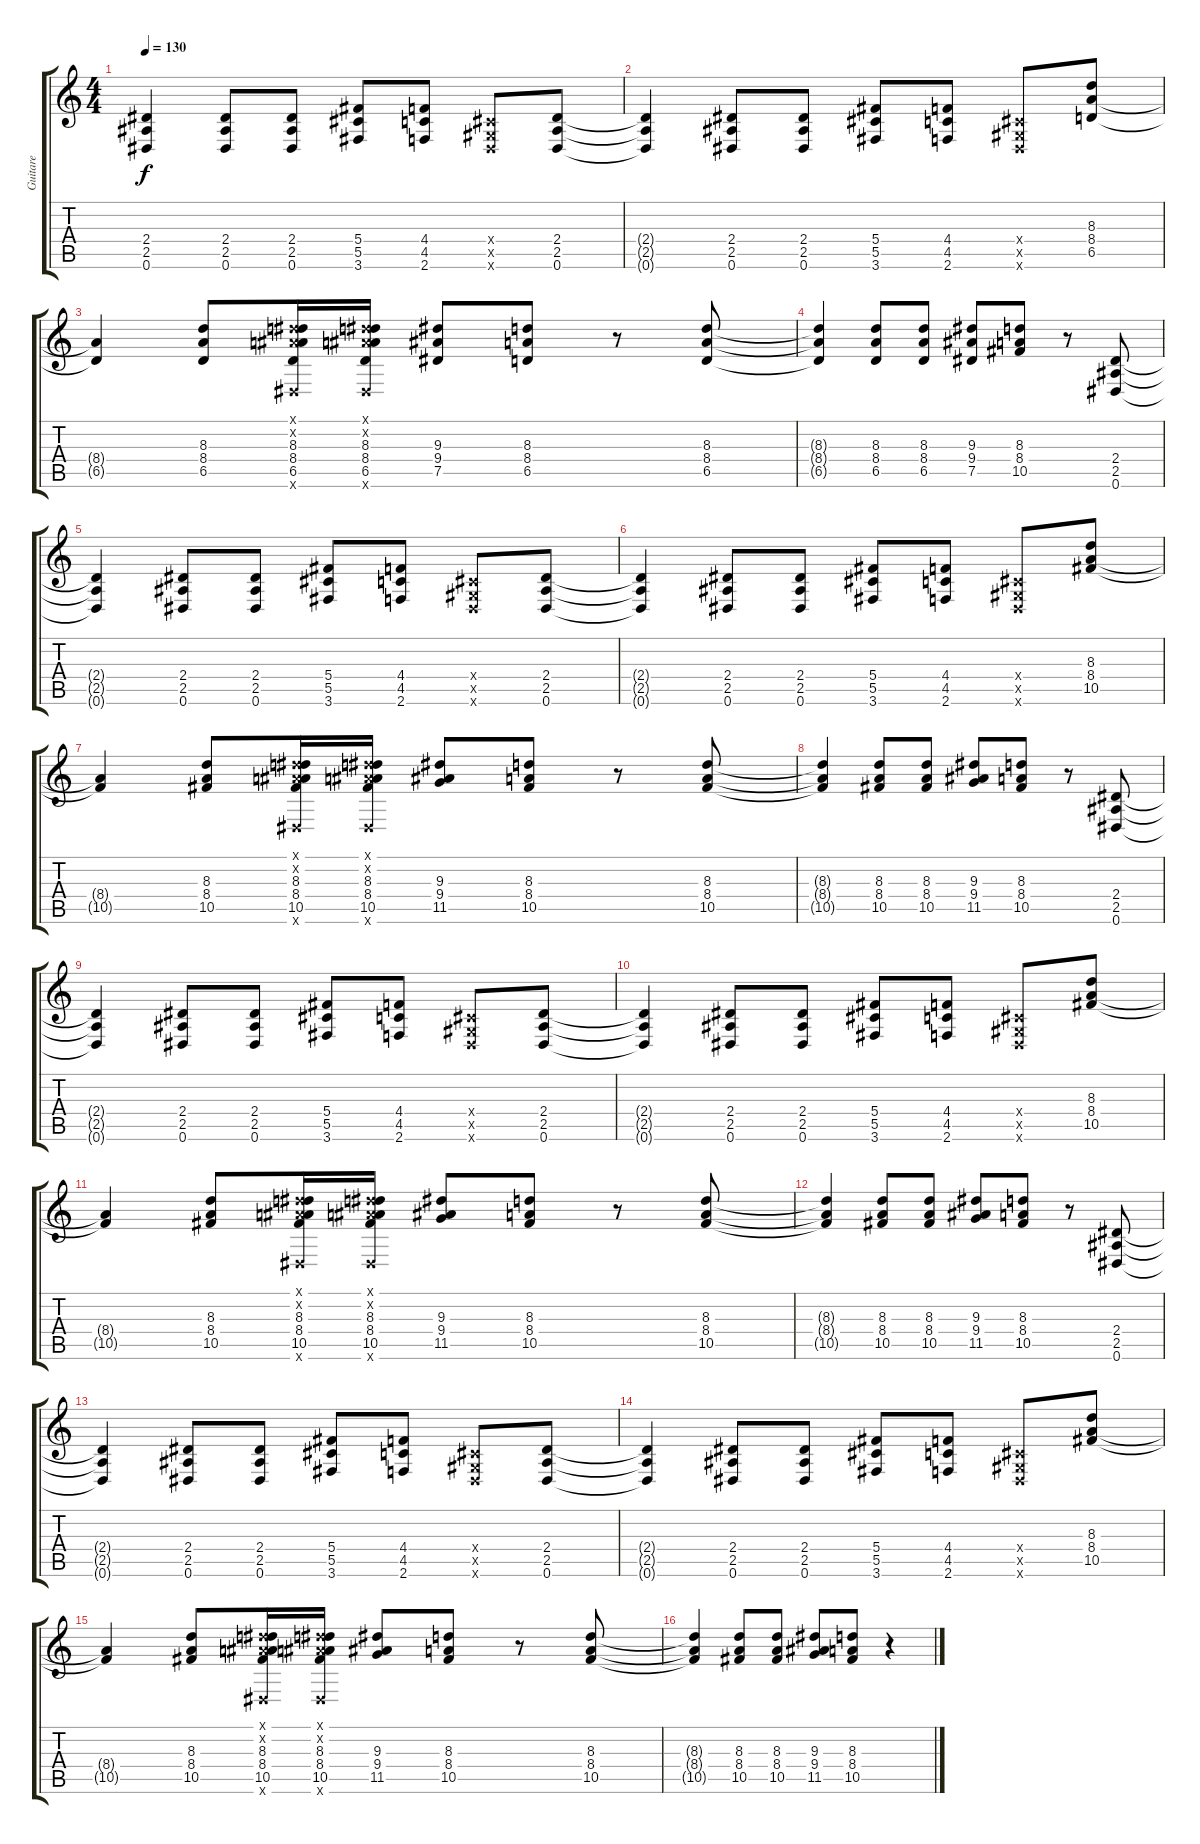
\track ("Guitare" "Guitare") {instrument distortionguitar}
\staff {score tabs}
\tuning (Eb4 Bb3 Gb3 Db3 Ab2 Eb2) {hide}
\ts (4 4)
\tempo 130
\clef g2
\ks c
(2.4 2.5 0.6).4{dy f instrument distortionguitar} (2.4 2.5 0.6).8 (2.4 2.5 0.6).8 (5.4 5.5 3.6).8 (4.4 4.5 2.6).8 (0.4{x} 0.5{x} 0.6{x}).8 (2.4 2.5 0.6).8 |
(2.4{t} 2.5{t} 0.6{t}).4{instrument distortionguitar} (2.4 2.5 0.6).8 (2.4 2.5 0.6).8 (5.4 5.5 3.6).8 (4.4 4.5 2.6).8 (0.4{x} 0.5{x} 0.6{x}).8 (8.3 8.4 6.5).8 |
(8.4{t} 6.5{t}).4 (8.3 8.4 6.5).8 (0.1{x} 0.2{x} 8.3 8.4 6.5 0.6{x}).16 (0.1{x} 0.2{x} 8.3 8.4 6.5 0.6{x}).16 (9.3 9.4 7.5).8 (8.3 8.4 6.5).8 r.8 (8.3 8.4 6.5).8 |
(8.3{t} 8.4{t} 6.5{t}).4 (8.3 8.4 6.5).8 (8.3 8.4 6.5).8 (9.3 9.4 7.5).8 (8.3 8.4 10.5).8 r.8 (2.4 2.5 0.6).8 |
(2.4{t} 2.5{t} 0.6{t}).4{instrument distortionguitar} (2.4 2.5 0.6).8 (2.4 2.5 0.6).8 (5.4 5.5 3.6).8 (4.4 4.5 2.6).8 (0.4{x} 0.5{x} 0.6{x}).8 (2.4 2.5 0.6).8 |
(2.4{t} 2.5{t} 0.6{t}).4{instrument distortionguitar} (2.4 2.5 0.6).8 (2.4 2.5 0.6).8 (5.4 5.5 3.6).8 (4.4 4.5 2.6).8 (0.4{x} 0.5{x} 0.6{x}).8 (8.3 8.4 10.5).8 |
(8.4{t} 10.5{t}).4 (8.3 8.4 10.5).8 (0.1{x} 0.2{x} 8.3 8.4 10.5 0.6{x}).16 (0.1{x} 0.2{x} 8.3 8.4 10.5 0.6{x}).16 (9.3 9.4 11.5).8 (8.3 8.4 10.5).8 r.8 (8.3 8.4 10.5).8 |
(8.3{t} 8.4{t} 10.5{t}).4 (8.3 8.4 10.5).8 (8.3 8.4 10.5).8 (9.3 9.4 11.5).8 (8.3 8.4 10.5).8 r.8 (2.4 2.5 0.6).8 |
(2.4{t} 2.5{t} 0.6{t}).4{instrument distortionguitar} (2.4 2.5 0.6).8 (2.4 2.5 0.6).8 (5.4 5.5 3.6).8 (4.4 4.5 2.6).8 (0.4{x} 0.5{x} 0.6{x}).8 (2.4 2.5 0.6).8 |
(2.4{t} 2.5{t} 0.6{t}).4{instrument distortionguitar} (2.4 2.5 0.6).8 (2.4 2.5 0.6).8 (5.4 5.5 3.6).8 (4.4 4.5 2.6).8 (0.4{x} 0.5{x} 0.6{x}).8 (8.3 8.4 10.5).8 |
(8.4{t} 10.5{t}).4 (8.3 8.4 10.5).8 (0.1{x} 0.2{x} 8.3 8.4 10.5 0.6{x}).16 (0.1{x} 0.2{x} 8.3 8.4 10.5 0.6{x}).16 (9.3 9.4 11.5).8 (8.3 8.4 10.5).8 r.8 (8.3 8.4 10.5).8 |
(8.3{t} 8.4{t} 10.5{t}).4 (8.3 8.4 10.5).8 (8.3 8.4 10.5).8 (9.3 9.4 11.5).8 (8.3 8.4 10.5).8 r.8 (2.4 2.5 0.6).8 |
(2.4{t} 2.5{t} 0.6{t}).4{instrument distortionguitar} (2.4 2.5 0.6).8 (2.4 2.5 0.6).8 (5.4 5.5 3.6).8 (4.4 4.5 2.6).8 (0.4{x} 0.5{x} 0.6{x}).8 (2.4 2.5 0.6).8 |
(2.4{t} 2.5{t} 0.6{t}).4{instrument distortionguitar} (2.4 2.5 0.6).8 (2.4 2.5 0.6).8 (5.4 5.5 3.6).8 (4.4 4.5 2.6).8 (0.4{x} 0.5{x} 0.6{x}).8 (8.3 8.4 10.5).8 |
(8.4{t} 10.5{t}).4 (8.3 8.4 10.5).8 (0.1{x} 0.2{x} 8.3 8.4 10.5 0.6{x}).16 (0.1{x} 0.2{x} 8.3 8.4 10.5 0.6{x}).16 (9.3 9.4 11.5).8 (8.3 8.4 10.5).8 r.8 (8.3 8.4 10.5).8 |
(8.3{t} 8.4{t} 10.5{t}).4 (8.3 8.4 10.5).8 (8.3 8.4 10.5).8 (9.3 9.4 11.5).8 (8.3 8.4 10.5).8 r.4
